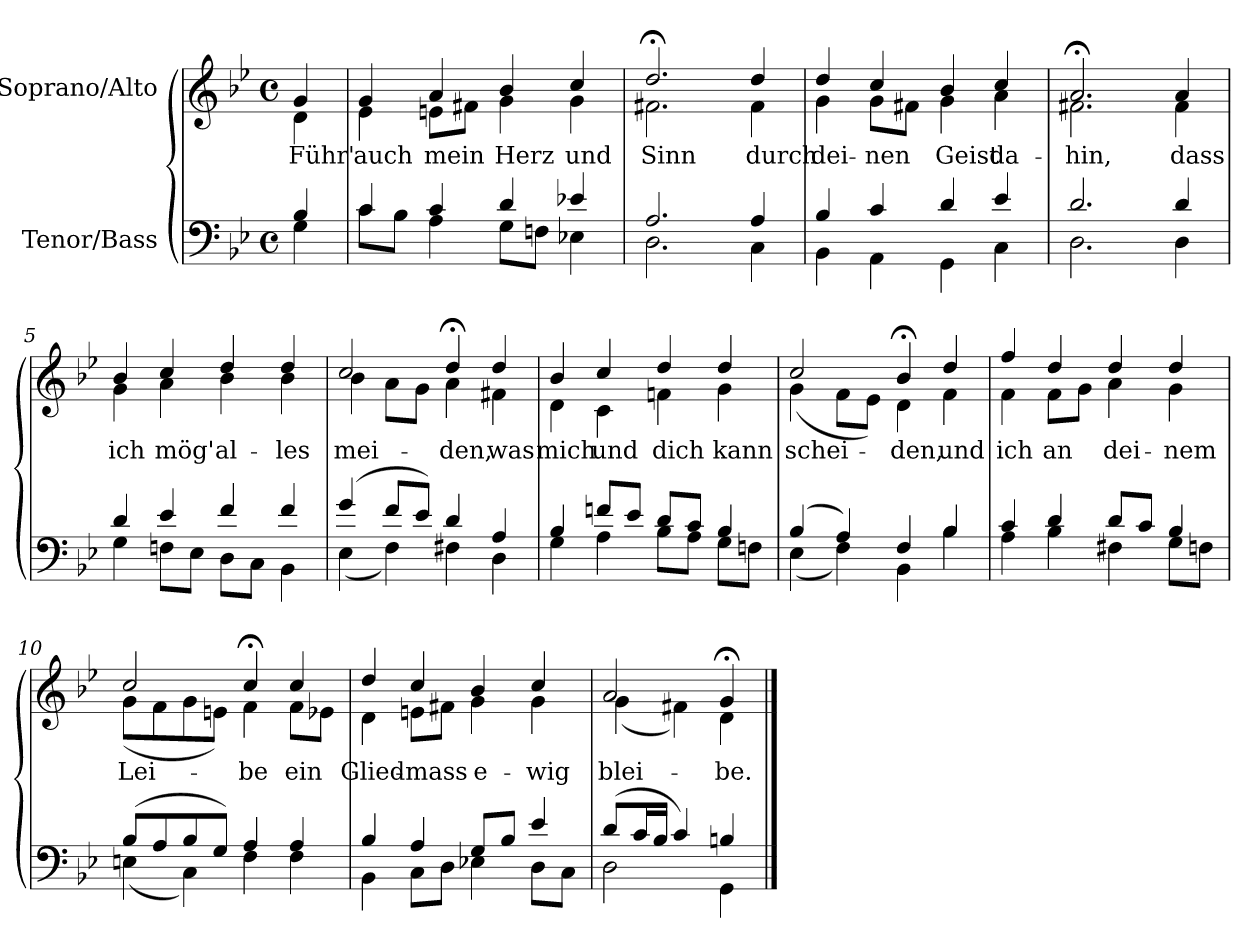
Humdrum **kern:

**kern	**kern	**text
*part2	*part1	*part1
*staff2	*staff1	*staff1
*I"Tenor/Bass	*I"Soprano/Alto	*
*clefF4	*clefG2	*
*k[b-e-]	*k[b-e-]	*
*M4/4	*M4/4	*
*met(c)	*met(c)	*
=	=	=
*^	*	*
!	!	!	!LO:LY:b
*	*	*^	*
4B-/	4G\	4g/	4d\	Führ'
=1	=1	=1	=1	=1
!	!	!	!	!LO:LY:b
4c/	8c\L	4g/	4e-\	auch
.	8B-\J	.	.	.
!	!	!	!	!LO:LY:b
4c/	4A\	4a/	8en\L	mein
.	.	.	8f#X\J	.
!	!	!	!	!LO:LY:b
4d/	8G\L	4b-/	4g\	Herz
.	8Fn\J	.	.	.
!	!	!	!	!LO:LY:b
4e-X/	4E-X\	4cc/	4g\	und
=2	=2	=2	=2	=2
!	!	!	!	!LO:LY:b
2.A/	2.D\	2.dd;</	2.f#X\	Sinn
!	!	!	!	!LO:LY:b
4A/	4C\	4dd/	4f#\	durch
=3	=3	=3	=3	=3
!	!	!	!	!LO:LY:b
4B-/	4BB-\	4dd/	4g\	dei-
!	!	!	!	!LO:LY:b
4c/	4AA\	4cc/	8g\L	-nen
.	.	.	8f#X\J	.
!	!	!	!	!LO:LY:b
4d/	4GG\	4b-/	4g\	Geist
!	!	!	!	!LO:LY:b
4e-/	4C\	4cc/	4a\	da-
=4	=4	=4	=4	=4
!	!	!	!	!LO:LY:b
2.d/	2.D\	2.a;</	2.f#X\	-hin,
!	!	!	!	!LO:LY:b
4d/	4D\	4a/	4f#\	dass
!!LO:LB:g=z	!!
=5	=5	=5	=5	=5
!	!	!	!	!LO:LY:b
4d/	4G\	4b-/	4g\	ich
!	!	!	!	!LO:LY:b
4e-/	8Fn\L	4cc/	4a\	mög'
.	8E-\J	.	.	.
!	!	!	!	!LO:LY:b
4f/	8D\L	4dd/	4b-\	al-
.	8C\J	.	.	.
!	!	!	!	!LO:LY:b
4f/	4BB-\	4dd/	4b-\	-les
=6	=6	=6	=6	=6
!	!	!	!	!LO:LY:b
(4g/	(4E-\	2cc/	4b-\	mei-
8f/L	4F\)	.	8a\L	.
8e-/J)	.	.	8g\J	.
!	!	!	!	!LO:LY:b
4d/	4F#X\	4dd;</	4a\	-den,
!	!	!	!	!LO:LY:b
4A/	4D\	4dd/	4f#X\	was
=7	=7	=7	=7	=7
!	!	!	!	!LO:LY:b
4B-/	4G\	4b-/	4d\	mich
!	!	!	!	!LO:LY:b
8fn/L	4A\	4cc/	4c\	und
8e-/J	.	.	.	.
!	!	!	!	!LO:LY:b
8d/L	8B-\L	4dd/	4fn\	dich
8c/J	8A\J	.	.	.
!	!	!	!	!LO:LY:b
4B-/	8G\L	4dd/	4g\	kann
.	8Fn\J	.	.	.
=8	=8	=8	=8	=8
!	!	!	!	!LO:LY:b
(4B-/	(4E-\	2cc/	(4g\	schei-
4A/)	4F\)	.	8f\L	.
.	.	.	8e-\J)	.
!	!	!	!	!LO:LY:b
4F/	4BB-\	4b-;</	4d\	-den,
!	!	!	!	!LO:LY:b
4B-/	4B-\	4dd/	4f\	und
!!LO:LB:g=z	!!
=9	=9	=9	=9	=9
!	!	!	!	!LO:LY:b
4c/	4A\	4ff/	4f\	ich
!	!	!	!	!LO:LY:b
4d/	4B-\	4dd/	8f\L	an
.	.	.	8g\J	.
!	!	!	!	!LO:LY:b
8d/L	4F#X\	4dd/	4a\	dei-
8c/J	.	.	.	.
!	!	!	!	!LO:LY:b
4B-/	8G\L	4dd/	4g\	-nem
.	8Fn\J	.	.	.
=10	=10	=10	=10	=10
!	!	!	!	!LO:LY:b
(8B-/L	(4En\	2cc/	(8g\L	Lei-
8A/	.	.	8f\	.
8B-/	4C\)	.	8g\	.
8G/J)	.	.	8en\J)	.
!	!	!	!	!LO:LY:b
4A/	4F\	4cc;</	4f\	-be
!	!	!	!	!LO:LY:b
4A/	4F\	4cc/	8f\L	ein
.	.	.	8e-X\J	.
=11	=11	=11	=11	=11
!	!	!	!	!LO:LY:b
4B-/	4BB-\	4dd/	4d\	Glied-
!	!	!	!	!LO:LY:b
4A/	8C\L	4cc/	8en\L	-mass
.	8D\J	.	8f#X\J	.
!	!	!	!	!LO:LY:b
8G/L	4E-X\	4b-/	4g\	e-
8B-/J	.	.	.	.
!	!	!	!	!LO:LY:b
4e-/	8D\L	4cc/	4g\	-wig
.	8C\J	.	.	.
=12	=12	=12	=12	=12
!	!	!	!	!LO:LY:b
(8d/L	2D\	2a/	(4g\	blei-
16c/L	.	.	.	.
16B-/JJ	.	.	.	.
4c/)	.	.	4f#X\)	.
!	!	!	!	!LO:LY:b
4Bn/	4GG\	4g;</	4d\	-be.
*v	*v	*	*	*
*	*v	*v	*
==	==	==
*-	*-	*-
